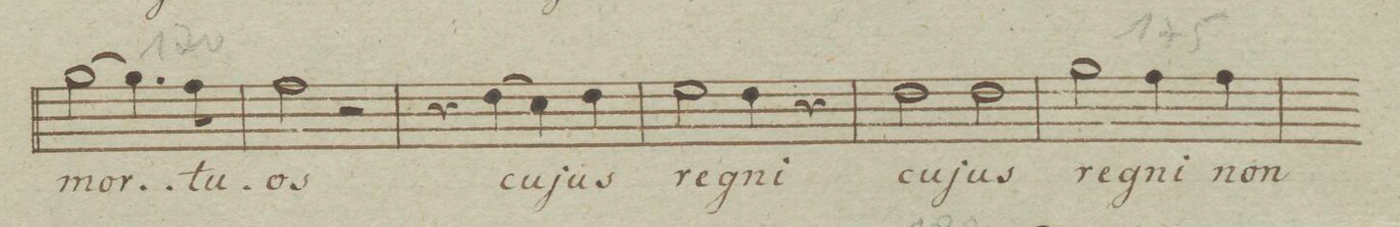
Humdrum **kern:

**kern	**text	**dynam
*I"Alto	*	*
*clefC3	*	*
*k[b-e-a-]	*	*
*met(c)	*	*
*M4/4	*	*
(2a-\	mor-	.
4.a-\)	.	.
8g\	-tu-	.
=167	=167	=167
2g\	-os	.
2r	.	.
=168	=168	=168
4r	.	.
(4e-\	cu-	.
4d\)	.	.
4e-\	-jus	.
=169	=169	=169
2f\	re-	.
4e-\	-gni	.
4r	.	.
=170	=170	=170
2e-\	cu-	.
2e-\	-jus	.
=171	=171	=171
2a-\	re-	.
4g\	-gni	.
4g\	non	.
=172	=172	=172
*-	*-	*-
